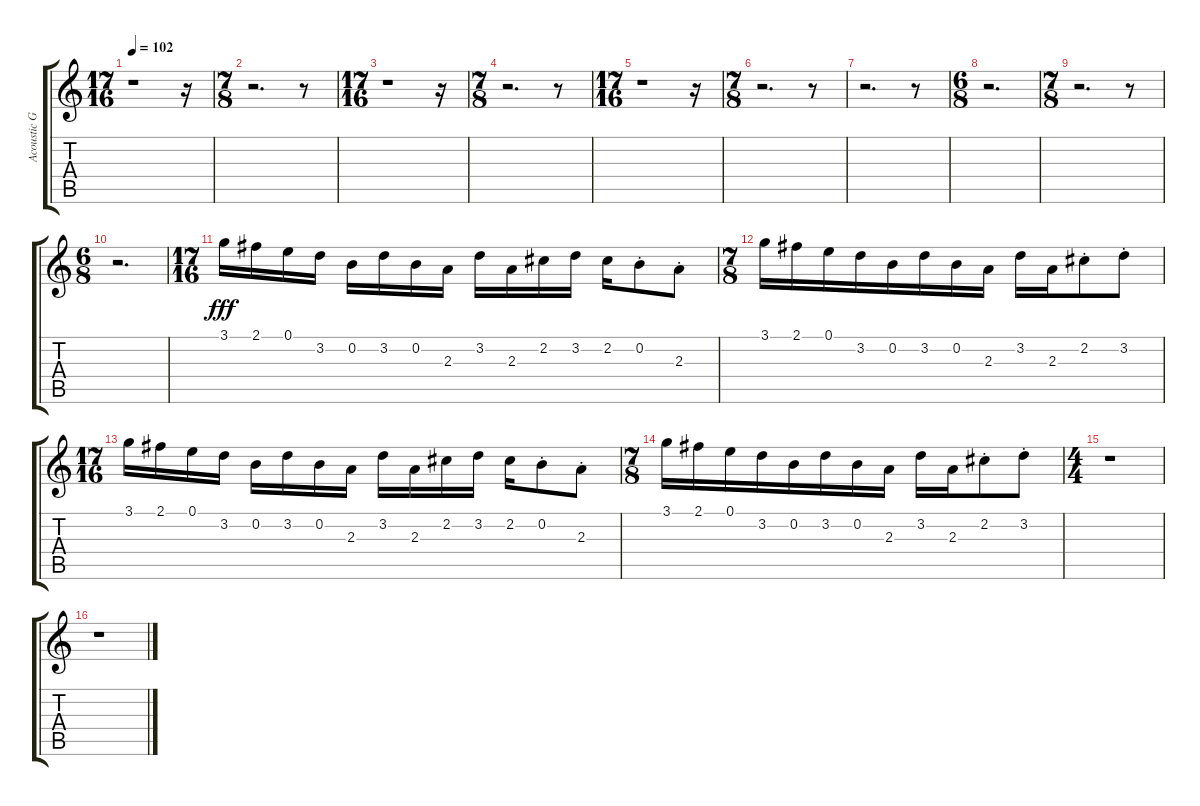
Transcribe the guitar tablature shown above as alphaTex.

\track ("Acoustic Guitar" "Acoustic G") {instrument acousticguitarsteel}
\staff {score tabs}
\tuning (E4 B3 G3 D3 A2 E2) {hide}
\ts (17 16)
\tempo 102
\clef g2
\ks c
r.1{dy fff} r.16 |
\ts (7 8)
r.2{d} r.8 |
\ts (17 16)
r.1 r.16 |
\ts (7 8)
r.2{d} r.8 |
\ts (17 16)
r.1 r.16 |
\ts (7 8)
r.2{d} r.8 |
r.2{d} r.8 |
\ts (6 8)
r.2{d} |
\ts (7 8)
r.2{d} r.8 |
\ts (6 8)
r.2{d} |
\ts (17 16)
3.1.16 2.1.16 0.1.16 3.2.16 0.2.16 3.2.16 0.2.16 2.3.16 3.2.16 2.3.16 2.2.16 3.2.16 2.2.16 0.2{st}.8 2.3{st}.8 |
\ts (7 8)
3.1.16 2.1.16 0.1.16 3.2.16 0.2.16 3.2.16 0.2.16 2.3.16 3.2.16 2.3.16 2.2{st}.8 3.2{st}.8 |
\ts (17 16)
3.1.16 2.1.16 0.1.16 3.2.16 0.2.16 3.2.16 0.2.16 2.3.16 3.2.16 2.3.16 2.2.16 3.2.16 2.2.16 0.2{st}.8 2.3{st}.8 |
\ts (7 8)
3.1.16 2.1.16 0.1.16 3.2.16 0.2.16 3.2.16 0.2.16 2.3.16 3.2.16 2.3.16 2.2{st}.8 3.2{st}.8 |
\ts (4 4)
r.1 |
r.1
